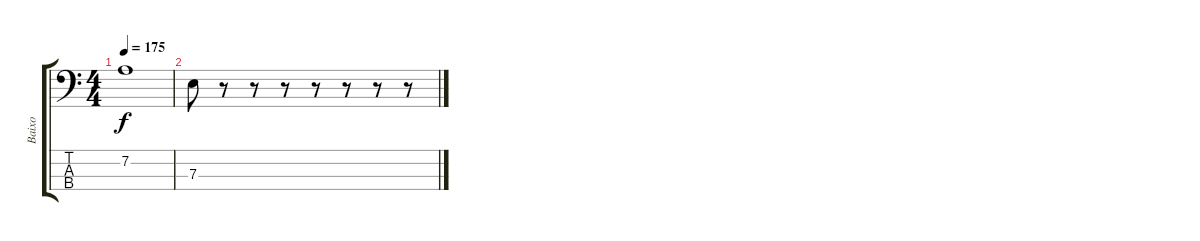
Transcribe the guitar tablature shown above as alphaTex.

\track ("Baixo" "Baixo") {instrument electricbasspick}
\staff {score tabs}
\tuning (G2 D2 A1 E1) {hide}
\ts (4 4)
\tempo 175
\clef f4
\ks c
7.2.1{dy f} |
7.3.8 r.8 r.8 r.8 r.8 r.8 r.8 r.8
